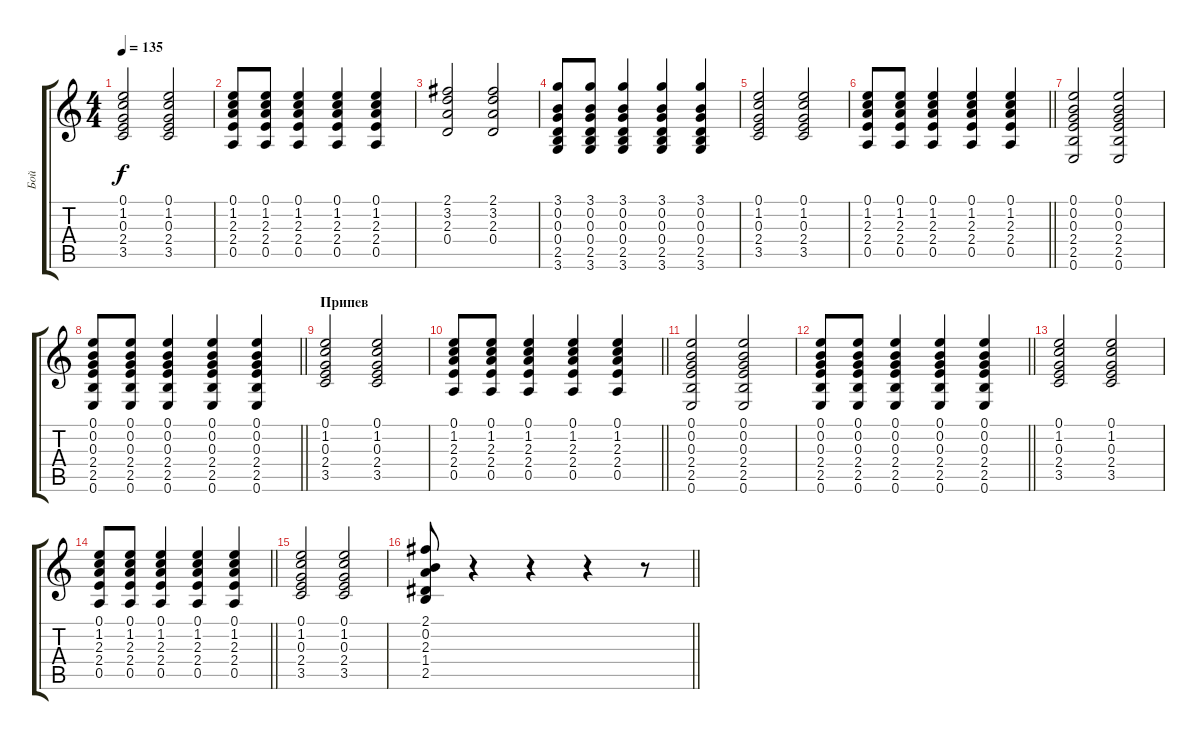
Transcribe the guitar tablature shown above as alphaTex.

\track ("Бой" "Бой") {instrument acousticguitarsteel}
\staff {score tabs}
\tuning (E4 B3 G3 D3 A2 E2) {hide}
\ts (4 4)
\tempo 135
\clef g2
\ks c
(0.1 1.2 0.3 2.4 3.5).2{dy f} (0.1 1.2 0.3 2.4 3.5).2 |
(0.1 1.2 2.3 2.4 0.5).8 (0.1 1.2 2.3 2.4 0.5).8 (0.1 1.2 2.3 2.4 0.5).4 (0.1 1.2 2.3 2.4 0.5).4 (0.1 1.2 2.3 2.4 0.5).4 |
(2.1 3.2 2.3 0.4).2 (2.1 3.2 2.3 0.4).2 |
(3.1 0.2 0.3 0.4 2.5 3.6).8 (3.1 0.2 0.3 0.4 2.5 3.6).8 (3.1 0.2 0.3 0.4 2.5 3.6).4 (3.1 0.2 0.3 0.4 2.5 3.6).4 (3.1 0.2 0.3 0.4 2.5 3.6).4 |
(0.1 1.2 0.3 2.4 3.5).2 (0.1 1.2 0.3 2.4 3.5).2 |
\barLineRight lightlight
(0.1 1.2 2.3 2.4 0.5).8 (0.1 1.2 2.3 2.4 0.5).8 (0.1 1.2 2.3 2.4 0.5).4 (0.1 1.2 2.3 2.4 0.5).4 (0.1 1.2 2.3 2.4 0.5).4 |
(0.1 0.2 0.3 2.4 2.5 0.6).2 (0.1 0.2 0.3 2.4 2.5 0.6).2 |
\barLineRight lightlight
(0.1 0.2 0.3 2.4 2.5 0.6).8 (0.1 0.2 0.3 2.4 2.5 0.6).8 (0.1 0.2 0.3 2.4 2.5 0.6).4 (0.1 0.2 0.3 2.4 2.5 0.6).4 (0.1 0.2 0.3 2.4 2.5 0.6).4 |
\section ("" "Припев")
(0.1 1.2 0.3 2.4 3.5).2 (0.1 1.2 0.3 2.4 3.5).2 |
\barLineRight lightlight
(0.1 1.2 2.3 2.4 0.5).8 (0.1 1.2 2.3 2.4 0.5).8 (0.1 1.2 2.3 2.4 0.5).4 (0.1 1.2 2.3 2.4 0.5).4 (0.1 1.2 2.3 2.4 0.5).4 |
(0.1 0.2 0.3 2.4 2.5 0.6).2 (0.1 0.2 0.3 2.4 2.5 0.6).2 |
\barLineRight lightlight
(0.1 0.2 0.3 2.4 2.5 0.6).8 (0.1 0.2 0.3 2.4 2.5 0.6).8 (0.1 0.2 0.3 2.4 2.5 0.6).4 (0.1 0.2 0.3 2.4 2.5 0.6).4 (0.1 0.2 0.3 2.4 2.5 0.6).4 |
(0.1 1.2 0.3 2.4 3.5).2 (0.1 1.2 0.3 2.4 3.5).2 |
\barLineRight lightlight
(0.1 1.2 2.3 2.4 0.5).8 (0.1 1.2 2.3 2.4 0.5).8 (0.1 1.2 2.3 2.4 0.5).4 (0.1 1.2 2.3 2.4 0.5).4 (0.1 1.2 2.3 2.4 0.5).4 |
(0.1 1.2 0.3 2.4 3.5).2 (0.1 1.2 0.3 2.4 3.5).2 |
\barLineRight lightlight
(2.1 0.2 2.3 1.4 2.5).8 r.4 r.4 r.4 r.8
